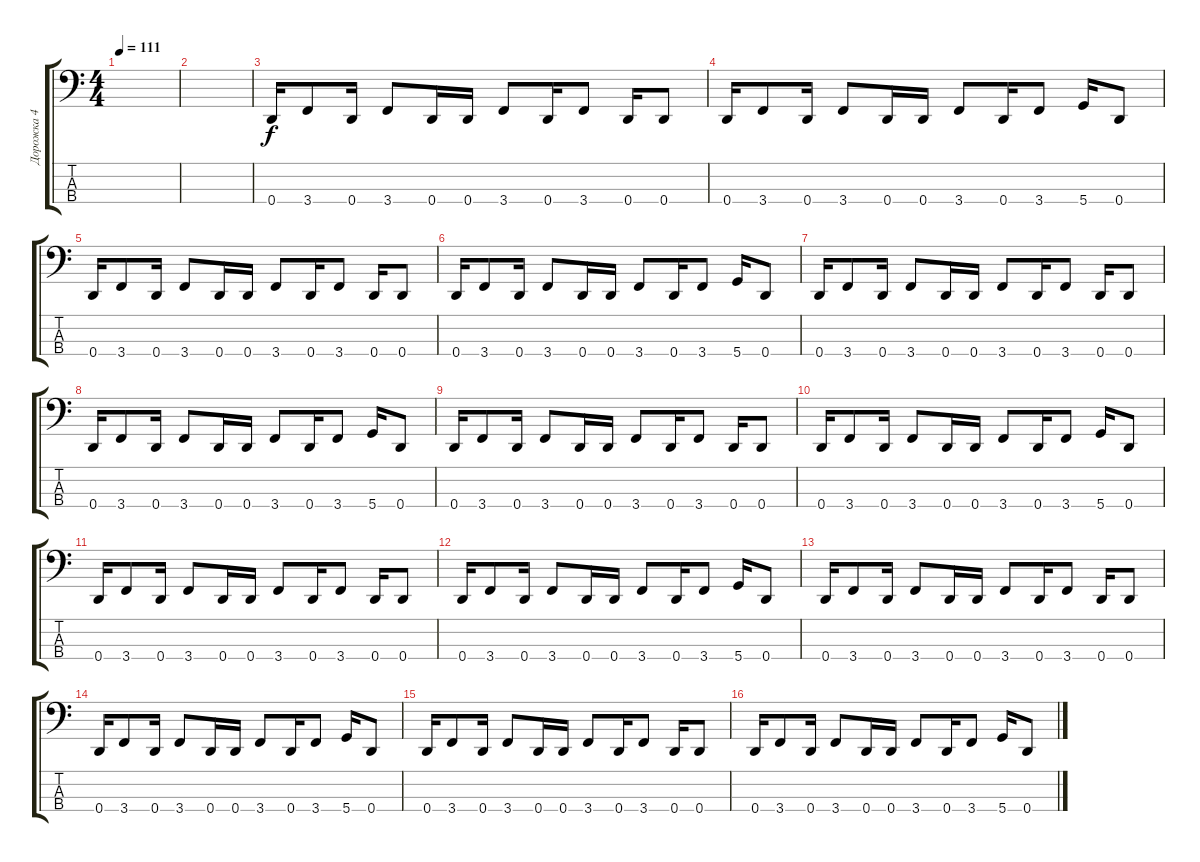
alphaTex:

\track ("Дорожка 4" "Дорожка 4") {instrument slapbass1}
\staff {score tabs}
\tuning (G2 D2 A1 D1) {hide}
\ts (4 4)
\tempo 111
\clef f4
\ks c
|
|
0.4.16 3.4.8 0.4.16 3.4.8 0.4.16 0.4.16 3.4.8 0.4.16 3.4.8 0.4.16 0.4.8 |
0.4.16 3.4.8 0.4.16 3.4.8 0.4.16 0.4.16 3.4.8 0.4.16 3.4.8 5.4.16 0.4.8 |
0.4.16 3.4.8 0.4.16 3.4.8 0.4.16 0.4.16 3.4.8 0.4.16 3.4.8 0.4.16 0.4.8 |
0.4.16 3.4.8 0.4.16 3.4.8 0.4.16 0.4.16 3.4.8 0.4.16 3.4.8 5.4.16 0.4.8 |
0.4.16 3.4.8 0.4.16 3.4.8 0.4.16 0.4.16 3.4.8 0.4.16 3.4.8 0.4.16 0.4.8 |
0.4.16 3.4.8 0.4.16 3.4.8 0.4.16 0.4.16 3.4.8 0.4.16 3.4.8 5.4.16 0.4.8 |
0.4.16 3.4.8 0.4.16 3.4.8 0.4.16 0.4.16 3.4.8 0.4.16 3.4.8 0.4.16 0.4.8 |
0.4.16 3.4.8 0.4.16 3.4.8 0.4.16 0.4.16 3.4.8 0.4.16 3.4.8 5.4.16 0.4.8 |
0.4.16 3.4.8 0.4.16 3.4.8 0.4.16 0.4.16 3.4.8 0.4.16 3.4.8 0.4.16 0.4.8 |
0.4.16 3.4.8 0.4.16 3.4.8 0.4.16 0.4.16 3.4.8 0.4.16 3.4.8 5.4.16 0.4.8 |
0.4.16 3.4.8 0.4.16 3.4.8 0.4.16 0.4.16 3.4.8 0.4.16 3.4.8 0.4.16 0.4.8 |
0.4.16 3.4.8 0.4.16 3.4.8 0.4.16 0.4.16 3.4.8 0.4.16 3.4.8 5.4.16 0.4.8 |
0.4.16 3.4.8 0.4.16 3.4.8 0.4.16 0.4.16 3.4.8 0.4.16 3.4.8 0.4.16 0.4.8 |
0.4.16 3.4.8 0.4.16 3.4.8 0.4.16 0.4.16 3.4.8 0.4.16 3.4.8 5.4.16 0.4.8
